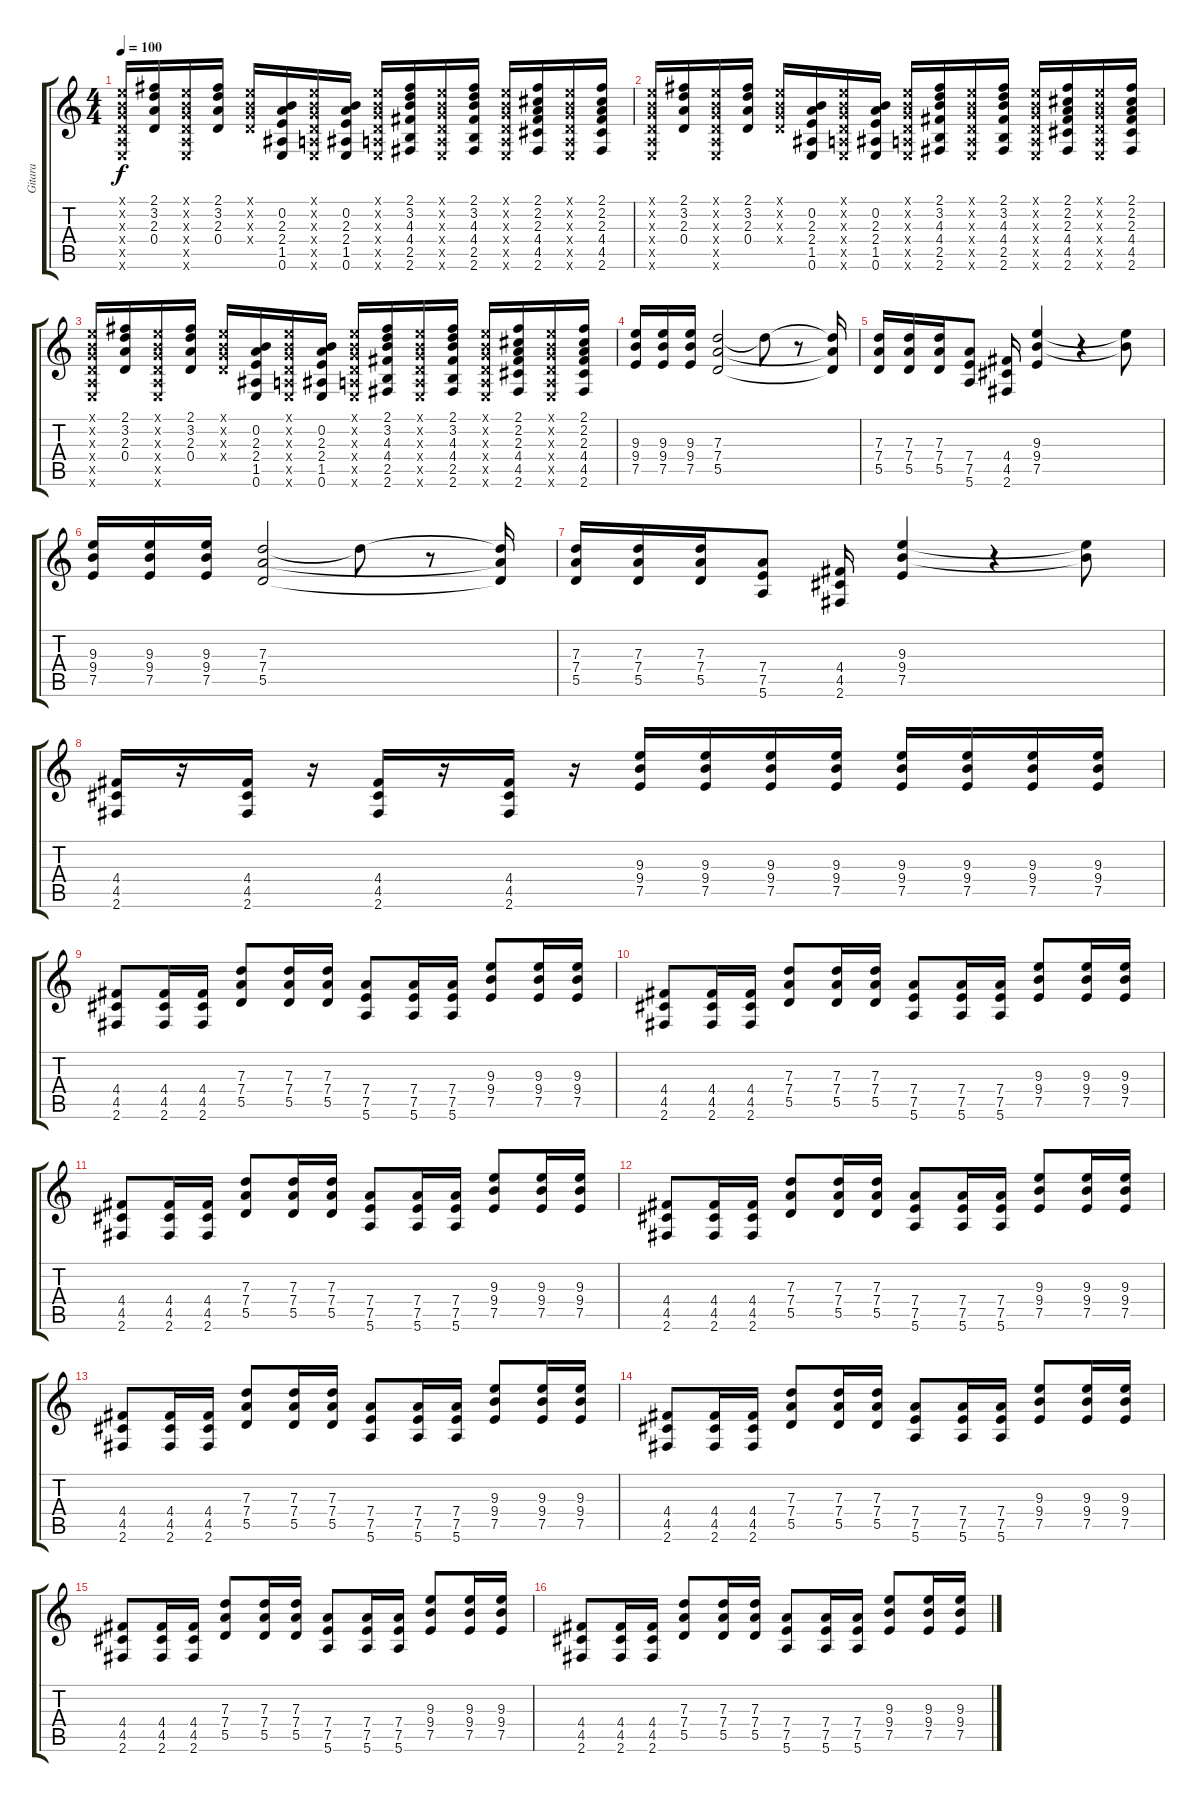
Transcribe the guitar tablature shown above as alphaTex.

\track ("Gitara" "Gitara") {instrument distortionguitar}
\staff {score tabs}
\tuning (E4 B3 G3 D3 A2 E2) {hide}
\ts (4 4)
\tempo 100
\clef g2
\ks c
(0.1{x} 0.2{x} 0.3{x} 0.4{x} 0.5{x} 0.6{x}).16{dy f} (2.1 3.2 2.3 0.4).16 (0.1{x} 0.2{x} 0.3{x} 0.4{x} 0.5{x} 0.6{x}).16 (2.1 3.2 2.3 0.4).16 (0.1{x} 0.2{x} 0.3{x} 0.4{x}).16 (0.2 2.3 2.4 1.5 0.6).16 (0.1{x} 0.2{x} 0.3{x} 0.4{x} 0.5{x} 0.6{x}).16 (0.2 2.3 2.4 1.5 0.6).16 (0.1{x} 0.2{x} 0.3{x} 0.4{x} 0.5{x} 0.6{x}).16 (2.1 3.2 4.3 4.4 2.5 2.6).16 (0.1{x} 0.2{x} 0.3{x} 0.4{x} 0.5{x} 0.6{x}).16 (2.1 3.2 4.3 4.4 2.5 2.6).16 (0.1{x} 0.2{x} 0.3{x} 0.4{x} 0.5{x} 0.6{x}).16 (2.1 2.2 2.3 4.4 4.5 2.6).16 (0.1{x} 0.2{x} 0.3{x} 0.4{x} 0.5{x} 0.6{x}).16 (2.1 2.2 2.3 4.4 4.5 2.6).16 |
(0.1{x} 0.2{x} 0.3{x} 0.4{x} 0.5{x} 0.6{x}).16 (2.1 3.2 2.3 0.4).16 (0.1{x} 0.2{x} 0.3{x} 0.4{x} 0.5{x} 0.6{x}).16 (2.1 3.2 2.3 0.4).16 (0.1{x} 0.2{x} 0.3{x} 0.4{x}).16 (0.2 2.3 2.4 1.5 0.6).16 (0.1{x} 0.2{x} 0.3{x} 0.4{x} 0.5{x} 0.6{x}).16 (0.2 2.3 2.4 1.5 0.6).16 (0.1{x} 0.2{x} 0.3{x} 0.4{x} 0.5{x} 0.6{x}).16 (2.1 3.2 4.3 4.4 2.5 2.6).16 (0.1{x} 0.2{x} 0.3{x} 0.4{x} 0.5{x} 0.6{x}).16 (2.1 3.2 4.3 4.4 2.5 2.6).16 (0.1{x} 0.2{x} 0.3{x} 0.4{x} 0.5{x} 0.6{x}).16 (2.1 2.2 2.3 4.4 4.5 2.6).16 (0.1{x} 0.2{x} 0.3{x} 0.4{x} 0.5{x} 0.6{x}).16 (2.1 2.2 2.3 4.4 4.5 2.6).16 |
(0.1{x} 0.2{x} 0.3{x} 0.4{x} 0.5{x} 0.6{x}).16 (2.1 3.2 2.3 0.4).16 (0.1{x} 0.2{x} 0.3{x} 0.4{x} 0.5{x} 0.6{x}).16 (2.1 3.2 2.3 0.4).16 (0.1{x} 0.2{x} 0.3{x} 0.4{x}).16 (0.2 2.3 2.4 1.5 0.6).16 (0.1{x} 0.2{x} 0.3{x} 0.4{x} 0.5{x} 0.6{x}).16 (0.2 2.3 2.4 1.5 0.6).16 (0.1{x} 0.2{x} 0.3{x} 0.4{x} 0.5{x} 0.6{x}).16 (2.1 3.2 4.3 4.4 2.5 2.6).16 (0.1{x} 0.2{x} 0.3{x} 0.4{x} 0.5{x} 0.6{x}).16 (2.1 3.2 4.3 4.4 2.5 2.6).16 (0.1{x} 0.2{x} 0.3{x} 0.4{x} 0.5{x} 0.6{x}).16 (2.1 2.2 2.3 4.4 4.5 2.6).16 (0.1{x} 0.2{x} 0.3{x} 0.4{x} 0.5{x} 0.6{x}).16 (2.1 2.2 2.3 4.4 4.5 2.6).16 |
(9.3 9.4 7.5).16 (9.3 9.4 7.5).16 (9.3 9.4 7.5).16 (7.3 7.4 5.5).2 7.3{t}.8 r.8 (7.3{t} 7.4{t} 5.5{t}).16 |
(7.3 7.4 5.5).16 (7.3 7.4 5.5).16 (7.3 7.4 5.5).16 (7.4 7.5 5.6).8 (4.4 4.5 2.6).16 (9.3 9.4 7.5).4 r.4 (9.3{t} 9.4{t}).8 |
(9.3 9.4 7.5).16 (9.3 9.4 7.5).16 (9.3 9.4 7.5).16 (7.3 7.4 5.5).2 7.3{t}.8 r.8 (7.3{t} 7.4{t} 5.5{t}).16 |
(7.3 7.4 5.5).16 (7.3 7.4 5.5).16 (7.3 7.4 5.5).16 (7.4 7.5 5.6).8 (4.4 4.5 2.6).16 (9.3 9.4 7.5).4 r.4 (9.3{t} 9.4{t}).8 |
(4.4 4.5 2.6).16 r.16 (4.4 4.5 2.6).16 r.16 (4.4 4.5 2.6).16 r.16 (4.4 4.5 2.6).16 r.16 (9.3 9.4 7.5).16 (9.3 9.4 7.5).16 (9.3 9.4 7.5).16 (9.3 9.4 7.5).16 (9.3 9.4 7.5).16 (9.3 9.4 7.5).16 (9.3 9.4 7.5).16 (9.3 9.4 7.5).16 |
(4.4 4.5 2.6).8 (4.4 4.5 2.6).16 (4.4 4.5 2.6).16 (7.3 7.4 5.5).8 (7.3 7.4 5.5).16 (7.3 7.4 5.5).16 (7.4 7.5 5.6).8 (7.4 7.5 5.6).16 (7.4 7.5 5.6).16 (9.3 9.4 7.5).8 (9.3 9.4 7.5).16 (9.3 9.4 7.5).16 |
(4.4 4.5 2.6).8 (4.4 4.5 2.6).16 (4.4 4.5 2.6).16 (7.3 7.4 5.5).8 (7.3 7.4 5.5).16 (7.3 7.4 5.5).16 (7.4 7.5 5.6).8 (7.4 7.5 5.6).16 (7.4 7.5 5.6).16 (9.3 9.4 7.5).8 (9.3 9.4 7.5).16 (9.3 9.4 7.5).16 |
(4.4 4.5 2.6).8 (4.4 4.5 2.6).16 (4.4 4.5 2.6).16 (7.3 7.4 5.5).8 (7.3 7.4 5.5).16 (7.3 7.4 5.5).16 (7.4 7.5 5.6).8 (7.4 7.5 5.6).16 (7.4 7.5 5.6).16 (9.3 9.4 7.5).8 (9.3 9.4 7.5).16 (9.3 9.4 7.5).16 |
(4.4 4.5 2.6).8 (4.4 4.5 2.6).16 (4.4 4.5 2.6).16 (7.3 7.4 5.5).8 (7.3 7.4 5.5).16 (7.3 7.4 5.5).16 (7.4 7.5 5.6).8 (7.4 7.5 5.6).16 (7.4 7.5 5.6).16 (9.3 9.4 7.5).8 (9.3 9.4 7.5).16 (9.3 9.4 7.5).16 |
(4.4 4.5 2.6).8 (4.4 4.5 2.6).16 (4.4 4.5 2.6).16 (7.3 7.4 5.5).8 (7.3 7.4 5.5).16 (7.3 7.4 5.5).16 (7.4 7.5 5.6).8 (7.4 7.5 5.6).16 (7.4 7.5 5.6).16 (9.3 9.4 7.5).8 (9.3 9.4 7.5).16 (9.3 9.4 7.5).16 |
(4.4 4.5 2.6).8 (4.4 4.5 2.6).16 (4.4 4.5 2.6).16 (7.3 7.4 5.5).8 (7.3 7.4 5.5).16 (7.3 7.4 5.5).16 (7.4 7.5 5.6).8 (7.4 7.5 5.6).16 (7.4 7.5 5.6).16 (9.3 9.4 7.5).8 (9.3 9.4 7.5).16 (9.3 9.4 7.5).16 |
(4.4 4.5 2.6).8 (4.4 4.5 2.6).16 (4.4 4.5 2.6).16 (7.3 7.4 5.5).8 (7.3 7.4 5.5).16 (7.3 7.4 5.5).16 (7.4 7.5 5.6).8 (7.4 7.5 5.6).16 (7.4 7.5 5.6).16 (9.3 9.4 7.5).8 (9.3 9.4 7.5).16 (9.3 9.4 7.5).16 |
(4.4 4.5 2.6).8 (4.4 4.5 2.6).16 (4.4 4.5 2.6).16 (7.3 7.4 5.5).8 (7.3 7.4 5.5).16 (7.3 7.4 5.5).16 (7.4 7.5 5.6).8 (7.4 7.5 5.6).16 (7.4 7.5 5.6).16 (9.3 9.4 7.5).8 (9.3 9.4 7.5).16 (9.3 9.4 7.5).16
